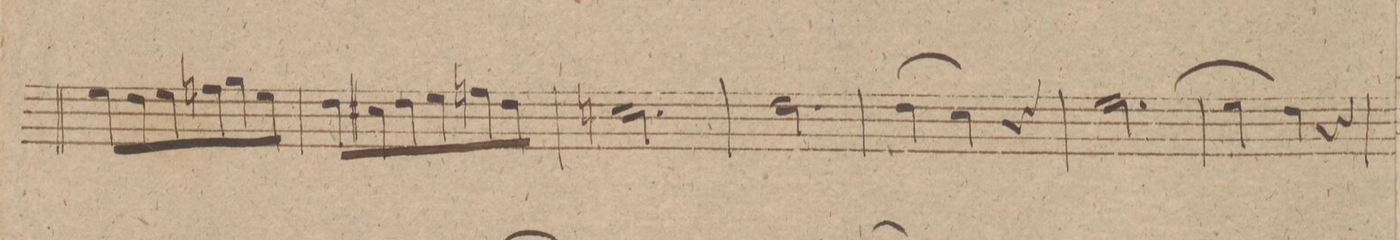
**kern	**dynam
*I"Oboe 1mo	*
*clefG2	*
*k[f#]	*
*met(c|)	*
*M3/4	*
8ee\L	.
8dd\	.
8ee\	.
8ffn\	.
8gg\	.
8ee\J	.
=208	=208
8dd\L	.
8cc#X\	.
8dd\	.
8ee\	.
8ffn\	.
8dd\J	.
=209	=209
2ccn\	.
4r	.
=210	=210
2.dd\	.
=211	=211
(>4dd\	.
4cc\)	.
4r	.
=212	=212
[2.ee\	.
=213	=213
4ee\]	.
4dd\	.
4r	.
=214	=214
*-	*-
